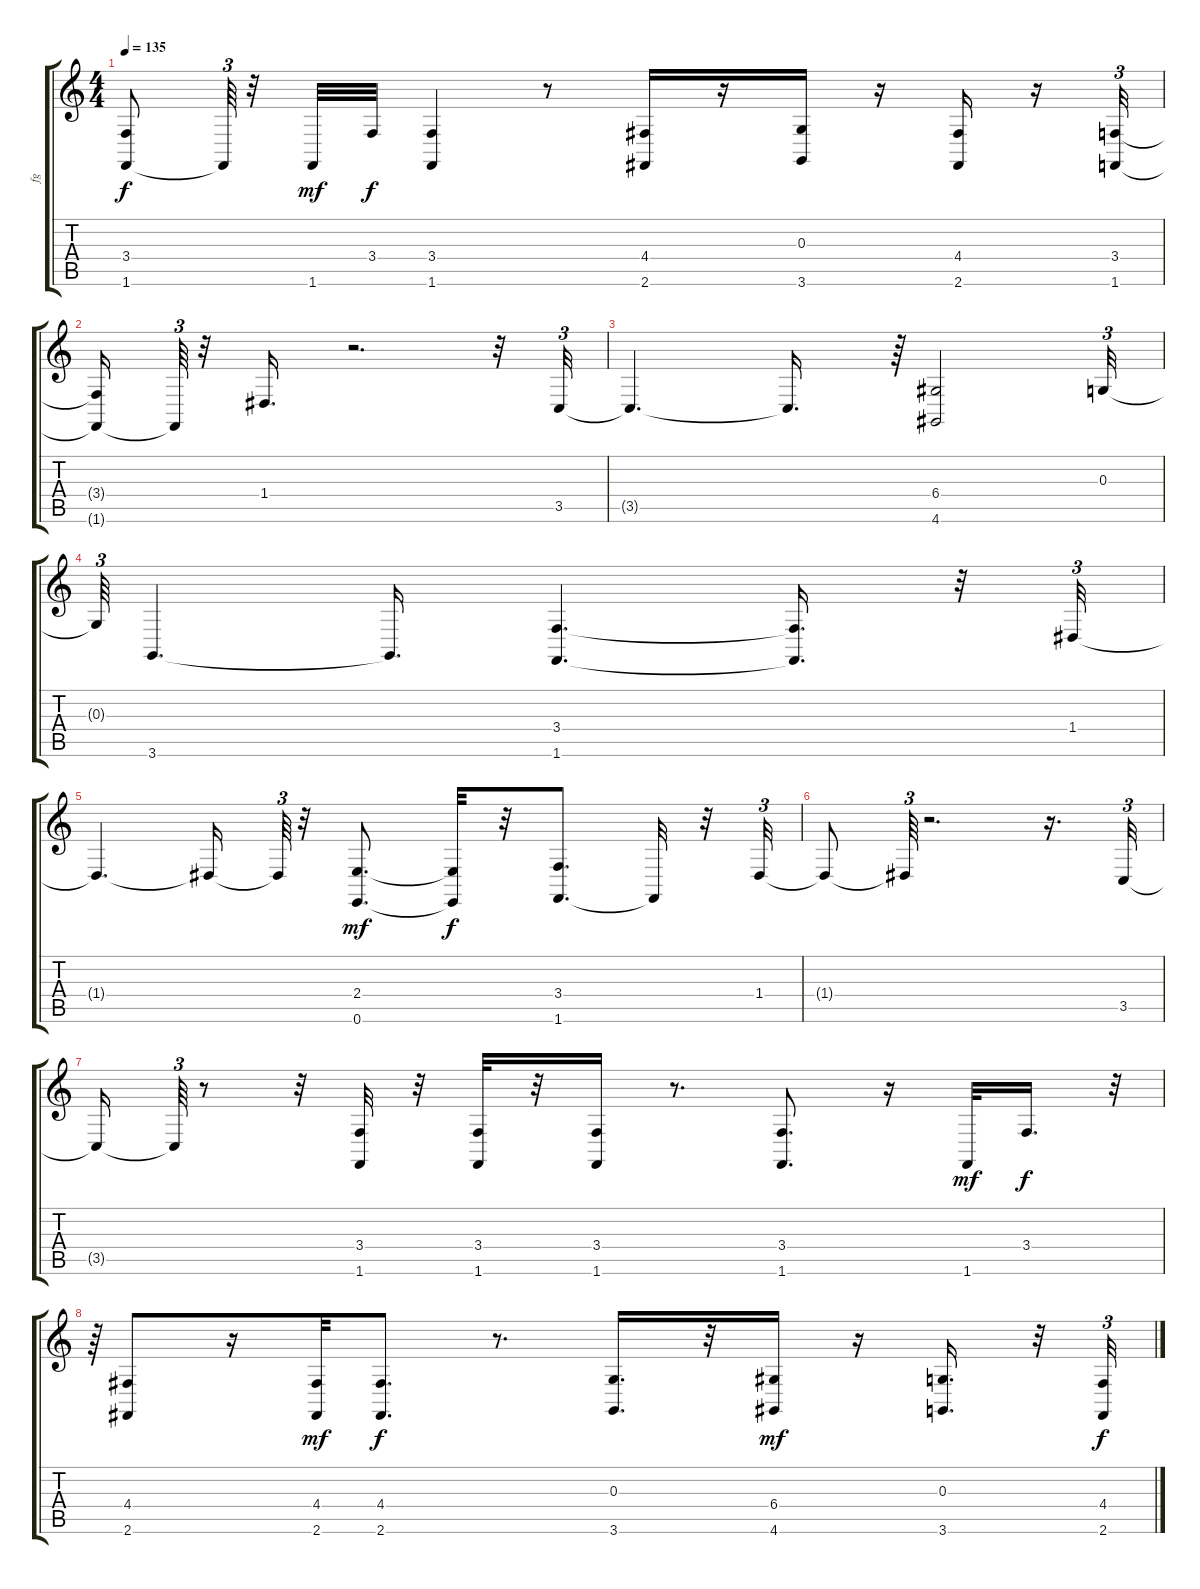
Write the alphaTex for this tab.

\track ("fg" "fg") {instrument bassoon}
\staff {score tabs}
\tuning (E4 B3 G3 D3 A2 E2) {hide}
\ts (4 4)
\tempo 135
\clef g2
\ks c
(3.4{t} 1.6{t}).8{dy f} 1.6{t}.64{tu (3 2)} r.32 1.6.32{dy mf} 3.4.32{dy f} (3.4 1.6).4 r.8 (4.4 2.6).16 r.16 (0.3 3.6).16 r.16 (4.4 2.6).16 r.16 (3.4 1.6).32{tu (3 2)} |
(3.4{t} 1.6{t}).16 1.6{t}.64{tu (3 2)} r.32 1.4.16{d} r.2{d} r.32 3.5.32{tu (3 2)} |
3.5{t}.4{d} 3.5{t}.16{d} r.64{tu (3 2)} (6.4 4.6).2 0.3.32{tu (3 2)} |
0.3{t}.64{tu (3 2)} 3.6.4{d} 3.6{t}.16{d} (3.4 1.6).4{d} (3.4{t} 1.6{t}).16{d} r.32 1.4.32{tu (3 2)} |
1.4{t}.4{d} 1.4{t}.16 1.4{t}.64{tu (3 2)} r.32 (2.4 0.6).8{d dy mf} (2.4{t} 0.6{t}).32{dy f} r.32 (3.4 1.6).8{d} 1.6{t}.32 r.32 1.4.32{tu (3 2)} |
1.4{t}.8 1.4{t}.64{tu (3 2)} r.2{d} r.16{d} 3.5.32{tu (3 2)} |
3.5{t}.16 3.5{t}.64{tu (3 2)} r.8 r.32 (3.4 1.6).32 r.32 (3.4 1.6).32 r.32 (3.4 1.6).16 r.8{d} (3.4 1.6).8{d} r.16 1.6.32{dy mf} 3.4.16{d dy f} r.32{tu (3 2)} |
r.64{tu (3 2)} (4.4 2.6).8 r.16 (4.4 2.6).32{dy mf} (4.4 2.6).8{d dy f} r.8{d} (0.3 3.6).16{d} r.32 (6.4 4.6).16{dy mf} r.16 (0.3 3.6).16{d} r.32 (4.4 2.6).32{tu (3 2) dy f}
